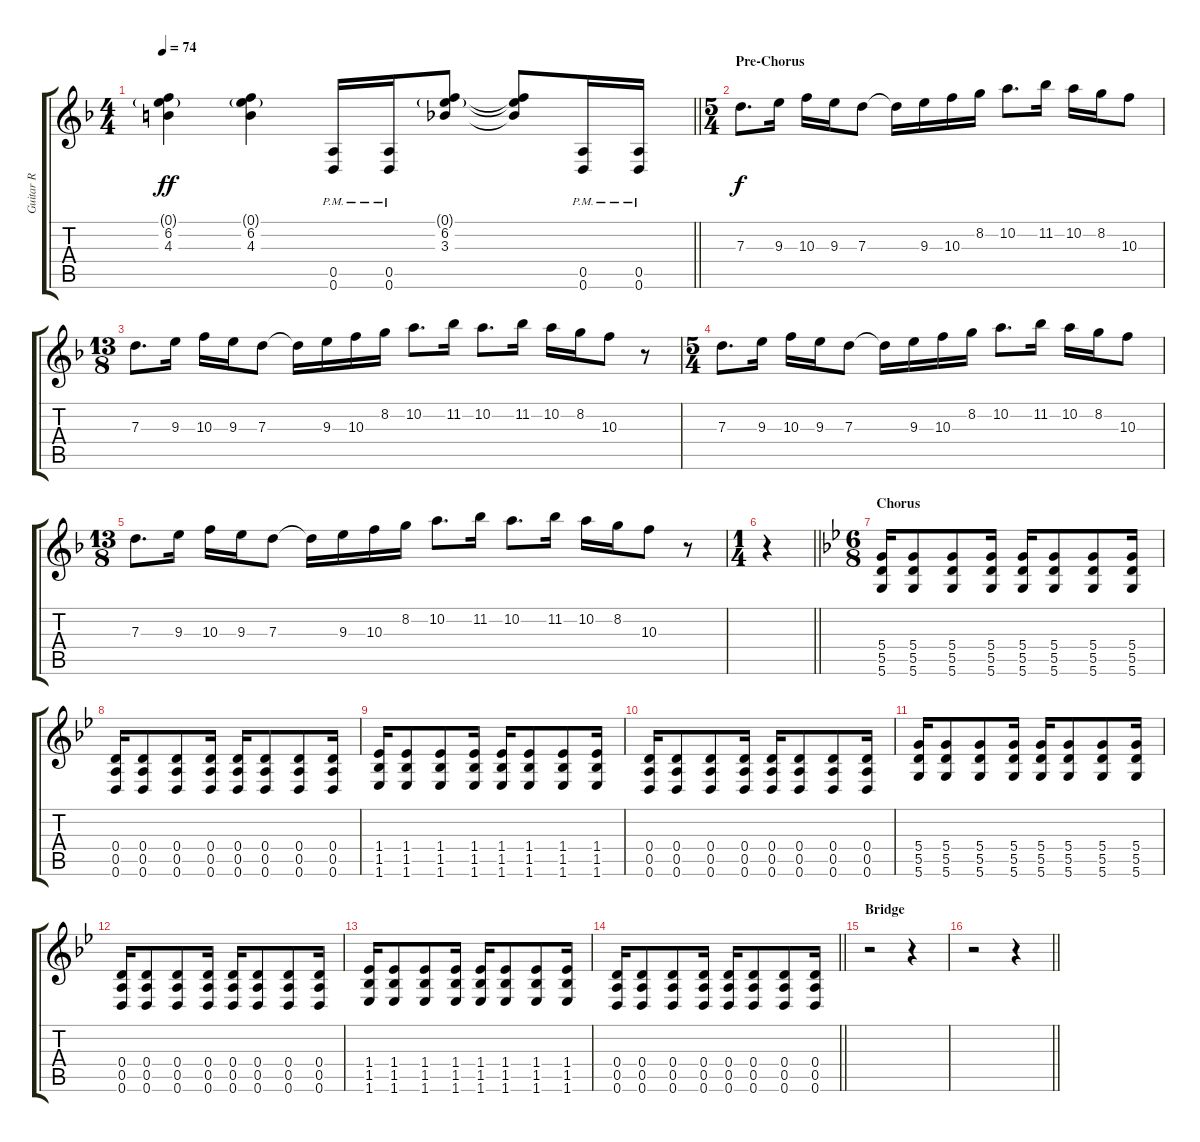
\track ("Guitar R" "Guitar R") {instrument overdrivenguitar}
\staff {score tabs}
\tuning (E4 B3 G3 D3 A2 D2) {hide}
\ts (4 4)
\tempo 74
\clef g2
\barLineRight lightlight
\ks f
(0.1{g} 6.2 4.3).4{dy ff} (0.1{g} 6.2 4.3).4 (0.5{pm} 0.6{pm}).16 (0.5{pm} 0.6{pm}).16 (0.1{g} 6.2 3.3).8 (0.1{t} 6.2{t} 3.3{t}).8 (0.5{pm} 0.6{pm}).16 (0.5{pm} 0.6{pm}).16 |
\ts (5 4)
\section ("" "Pre-Chorus")
7.3.8{d dy f} 9.3.16 10.3.16 9.3.16 7.3.8 7.3{t}.16 9.3.16 10.3.16 8.2.16 10.2.8{d} 11.2.16 10.2.16 8.2.16 10.3.8 |
\ts (13 8)
7.3.8{d} 9.3.16 10.3.16 9.3.16 7.3.8 7.3{t}.16 9.3.16 10.3.16 8.2.16 10.2.8{d} 11.2.16 10.2.8{d} 11.2.16 10.2.16 8.2.16 10.3.8 r.8 |
\ts (5 4)
7.3.8{d} 9.3.16 10.3.16 9.3.16 7.3.8 7.3{t}.16 9.3.16 10.3.16 8.2.16 10.2.8{d} 11.2.16 10.2.16 8.2.16 10.3.8 |
\ts (13 8)
7.3.8{d} 9.3.16 10.3.16 9.3.16 7.3.8 7.3{t}.16 9.3.16 10.3.16 8.2.16 10.2.8{d} 11.2.16 10.2.8{d} 11.2.16 10.2.16 8.2.16 10.3.8 r.8 |
\ts (1 4)
\barLineRight lightlight
r.4 |
\ts (6 8)
\section ("" "Chorus")
\ks bb
(5.4 5.5 5.6).16 (5.4 5.5 5.6).8 (5.4 5.5 5.6).8 (5.4 5.5 5.6).16 (5.4 5.5 5.6).16 (5.4 5.5 5.6).8 (5.4 5.5 5.6).8 (5.4 5.5 5.6).16 |
(0.4 0.5 0.6).16 (0.4 0.5 0.6).8 (0.4 0.5 0.6).8 (0.4 0.5 0.6).16 (0.4 0.5 0.6).16 (0.4 0.5 0.6).8 (0.4 0.5 0.6).8 (0.4 0.5 0.6).16 |
(1.4 1.5 1.6).16 (1.4 1.5 1.6).8 (1.4 1.5 1.6).8 (1.4 1.5 1.6).16 (1.4 1.5 1.6).16 (1.4 1.5 1.6).8 (1.4 1.5 1.6).8 (1.4 1.5 1.6).16 |
(0.4 0.5 0.6).16 (0.4 0.5 0.6).8 (0.4 0.5 0.6).8 (0.4 0.5 0.6).16 (0.4 0.5 0.6).16 (0.4 0.5 0.6).8 (0.4 0.5 0.6).8 (0.4 0.5 0.6).16 |
(5.4 5.5 5.6).16 (5.4 5.5 5.6).8 (5.4 5.5 5.6).8 (5.4 5.5 5.6).16 (5.4 5.5 5.6).16 (5.4 5.5 5.6).8 (5.4 5.5 5.6).8 (5.4 5.5 5.6).16 |
(0.4 0.5 0.6).16 (0.4 0.5 0.6).8 (0.4 0.5 0.6).8 (0.4 0.5 0.6).16 (0.4 0.5 0.6).16 (0.4 0.5 0.6).8 (0.4 0.5 0.6).8 (0.4 0.5 0.6).16 |
(1.4 1.5 1.6).16 (1.4 1.5 1.6).8 (1.4 1.5 1.6).8 (1.4 1.5 1.6).16 (1.4 1.5 1.6).16 (1.4 1.5 1.6).8 (1.4 1.5 1.6).8 (1.4 1.5 1.6).16 |
\barLineRight lightlight
(0.4 0.5 0.6).16 (0.4 0.5 0.6).8 (0.4 0.5 0.6).8 (0.4 0.5 0.6).16 (0.4 0.5 0.6).16 (0.4 0.5 0.6).8 (0.4 0.5 0.6).8 (0.4 0.5 0.6).16 |
\section ("" "Bridge")
r.2 r.4 |
\barLineRight lightlight
r.2 r.4
